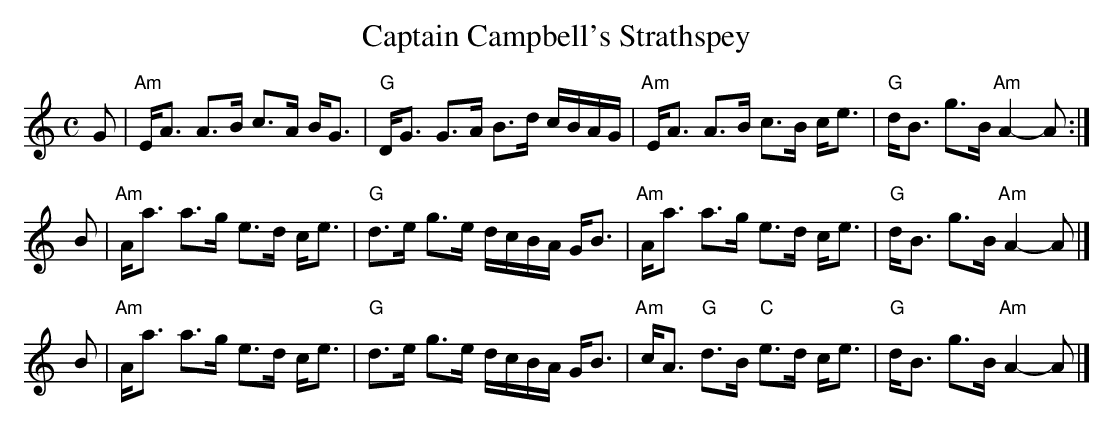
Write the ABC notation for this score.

X:1
T: Captain Campbell's Strathspey
M: C
L: 1/8
K: Am
G \
| "Am"E<A A>B c>A B<G | "G"D<G G>A B>d c/B/A/G/ \
| "Am"E<A A>B c>B c<e | "G"d<B g>B "Am"A2- A :|
B \
| "Am"A<a a>g e>d c<e | "G"d>e g>e d/c/B/A/ G<B \
| "Am"A<a a>g e>d c<e | "G"d<B g>B "Am"A2- A |]
B \
| "Am"A<a a>g e>d c<e | "G"d>e g>e d/c/B/A/ G<B \
| "Am"c<A "G"d>B "C"e>d c<e | "G"d<B g>B "Am"A2- A |]
